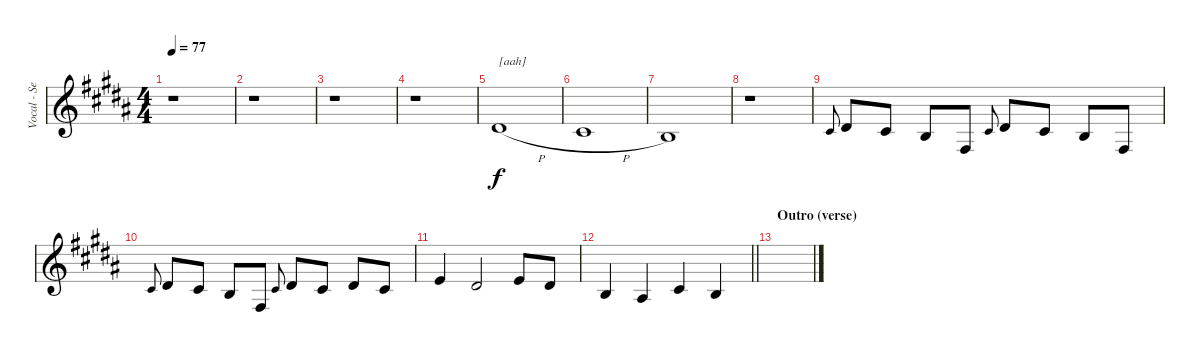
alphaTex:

\track ("Vocal - Serj" "Vocal - Se") {instrument tuba}
\staff {score}
\tuning (D4 Bb3 Gb3 Db3 Ab2 Eb2) {hide}
\ts (4 4)
\tempo 77
\clef g2
\ks g#minor
r.1{dy f} |
r.1 |
r.1 |
r.1 |
5.2{h}.1{txt "[aah]"} |
3.2{h}.1 |
1.2.1 |
r.1 |
3.2.8{gr onbeat} 5.2.8 3.2.8 5.3.8 5.4.8 3.2.8{gr onbeat} 5.2.8 3.2.8 5.3.8 5.4.8 |
3.2.8{gr onbeat} 5.2.8 3.2.8 5.3.8 5.4.8 3.2.8{gr onbeat} 5.2.8 3.2.8 5.2.8 3.2.8 |
6.2.4 5.2.2 6.2.8 5.2.8 |
\barLineRight lightlight
5.3.4 4.3.4 7.3.4 5.3.4 |
\section ("" "Outro (verse)")
